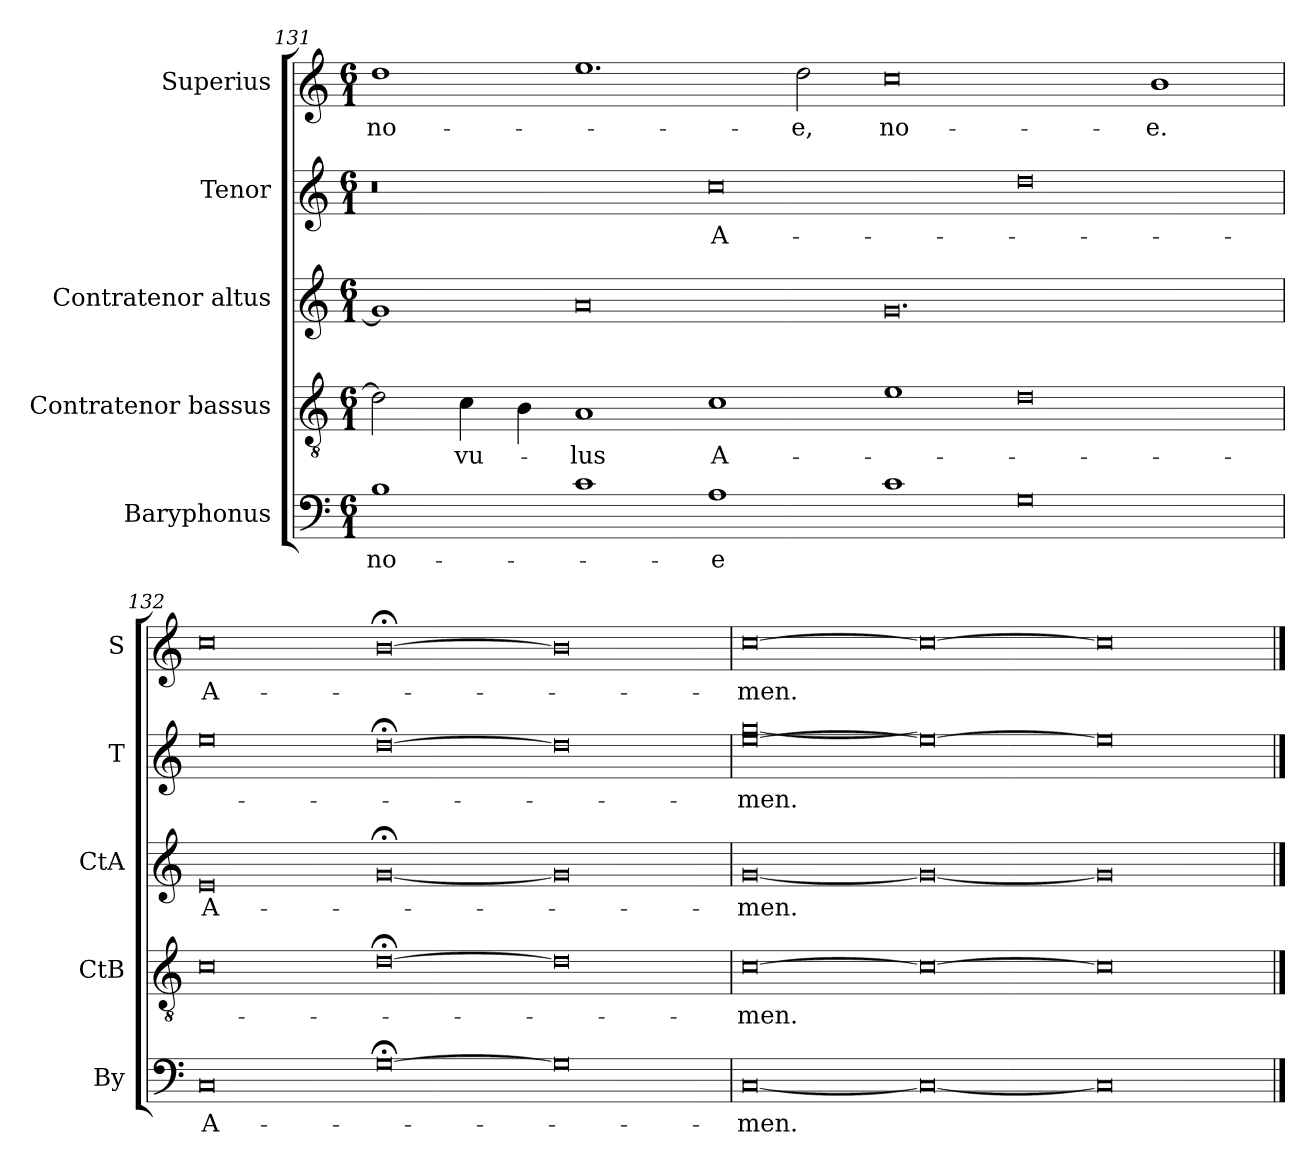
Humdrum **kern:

**kern	**text	**kern	**text	**kern	**text	**kern	**text	**kern	**text
*part5	*part5	*part4	*part4	*part3	*part3	*part2	*part2	*part1	*part1
*staff5	*staff5	*staff4	*staff4	*staff3	*staff3	*staff2	*staff2	*staff1	*staff1
*I"Baryphonus	*	*I"Contratenor bassus	*	*I"Contratenor altus	*	*I"Tenor	*	*I"Superius	*
*I'By	*	*I'CtB	*	*I'CtA	*	*I'T	*	*I'S	*
*clefF4	*	*clefGv2	*	*clefG2	*	*clefG2	*	*clefG2	*
*k[]	*	*k[]	*	*k[]	*	*k[]	*	*k[]	*
*M6/1	*	*M6/1	*	*M6/1	*	*M6/1	*	*M6/1	*
=131	=131	=131	=131	=131	=131	=131	=131	=131	=131
1B	no-	2d\]	.	1g]	.	0r	.	1dd	no-
.	.	4c\	-vu-	.	.	.	.	.	.
.	.	4B\	.	.	.	.	.	.	.
1c	.	1A	-lus	0a	.	.	.	1.ee	.
1A	-e	1c	A-	.	.	0cc	A-	.	.
.	.	.	.	.	.	.	.	2dd\	-e,
1c	.	1e	.	0.g	.	.	.	0cc	no-
0G	.	0d	.	.	.	0dd	.	.	.
.	.	.	.	.	.	.	.	1b	-e.
=132	=132	=132	=132	=132	=132	=132	=132	=132	=132
0C	A-	0c	.	0e	A-	0ee	.	0cc	A-
[0G;<	.	[0d;<	.	[0g;<	.	[0dd;<	.	[0b;<	.
0G]	.	0d]	.	0g]	.	0dd]	.	0b]	.
=133	=133	=133	=133	=133	=133	=133	=133	=133	=133
*	*	*	*	*	*	*^	*	*	*
[0C	-men.	[0c	-men.	[0g	-men.	[0ee\	[0gg/	-men.	[0cc	-men.
0C_	.	0c_	.	0g_	.	0ee\_	0gg/yy_	.	0cc_	.
0C]	.	0c]	.	0g]	.	0ee\]	0gg/yy]	.	0cc]	.
*	*	*	*	*	*	*v	*v	*	*	*
==	==	==	==	==	==	==	==	==	==
*-	*-	*-	*-	*-	*-	*-	*-	*-	*-
